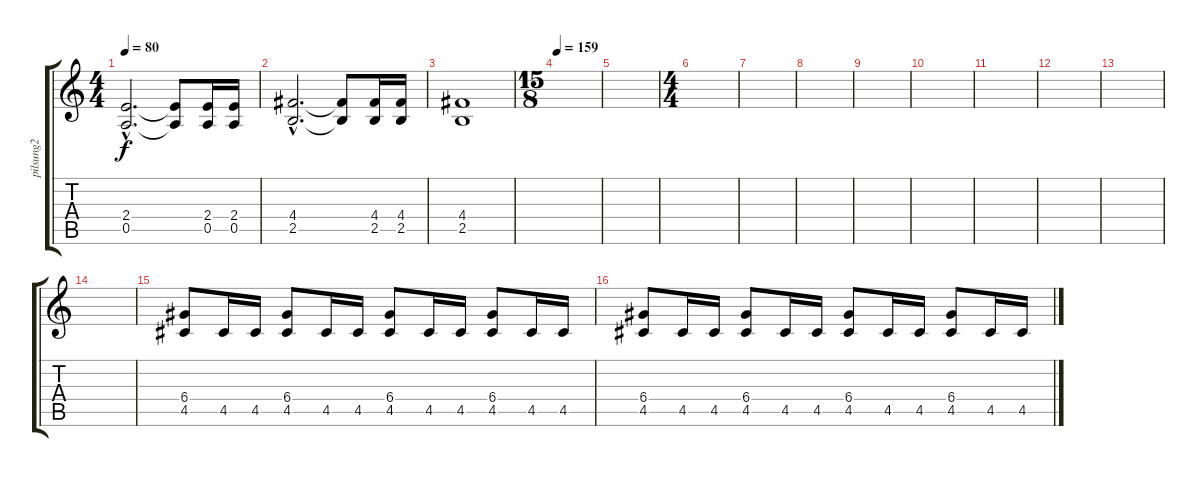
\track ("pilsung2" "pilsung2") {instrument distortionguitar}
\staff {score tabs}
\tuning (E4 B3 G3 D3 A2 E2) {hide}
\ts (4 4)
\tempo 80
\clef g2
\ks c
(2.4{hac} 0.5).2{d dy f} (2.4{t} 0.5{t}).8 (2.4 0.5).16 (2.4 0.5).16 |
(4.4{hac} 2.5{hac}).2{d} (4.4{t} 2.5{t}).8 (4.4 2.5).16 (4.4 2.5).16 |
(4.4 2.5).1 |
\ts (15 8)
\tempo 162
\tempo 159
|
|
\ts (4 4)
|
|
|
|
|
|
|
|
|
(6.4 4.5).8 4.5.16 4.5.16 (6.4 4.5).8 4.5.16 4.5.16 (6.4 4.5).8 4.5.16 4.5.16 (6.4 4.5).8 4.5.16 4.5.16 |
(6.4 4.5).8 4.5.16 4.5.16 (6.4 4.5).8 4.5.16 4.5.16 (6.4 4.5).8 4.5.16 4.5.16 (6.4 4.5).8 4.5.16 4.5.16
